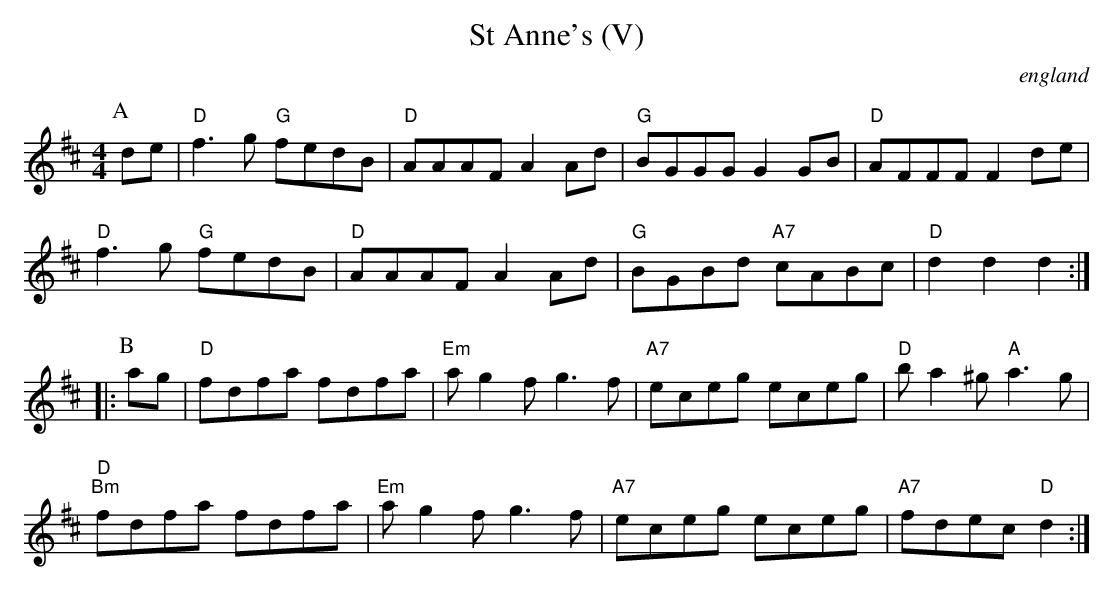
X:1
T:St Anne's (V)
O:england
M:4/4
L:1/4
K:D
P:A
d/2e/2|"D"f3/2g/2 "G"f/2e/2d/2B/2|"D"A/2A/2A/2F/2 AA/2d/2|\
"G"B/2G/2G/2G/2 GG/2B/2|"D"A/2F/2F/2F/2 Fd/2e/2|
"D"f3/2g/2 "G"f/2e/2d/2B/2|"D"A/2A/2A/2F/2 AA/2d/2|\
"G"B/2G/2B/2d/2 "A7"c/2A/2B/2c/2|"D"dd d::
P:B
a/2g/2|"D"f/2d/2f/2a/2 f/2d/2f/2a/2|"Em"a/2gf/2 g3/2f/2|\
"A7"e/2c/2e/2g/2 e/2c/2e/2g/2|"D"b/2a^g/2 "A"a3/2g/2|
"D""Bm"f/2d/2f/2a/2 f/2d/2f/2a/2|"Em"a/2gf/2 g3/2f/2|\
"A7"e/2c/2e/2g/2 e/2c/2e/2g/2|"A7"f/2d/2e/2c/2 "D"d:|
